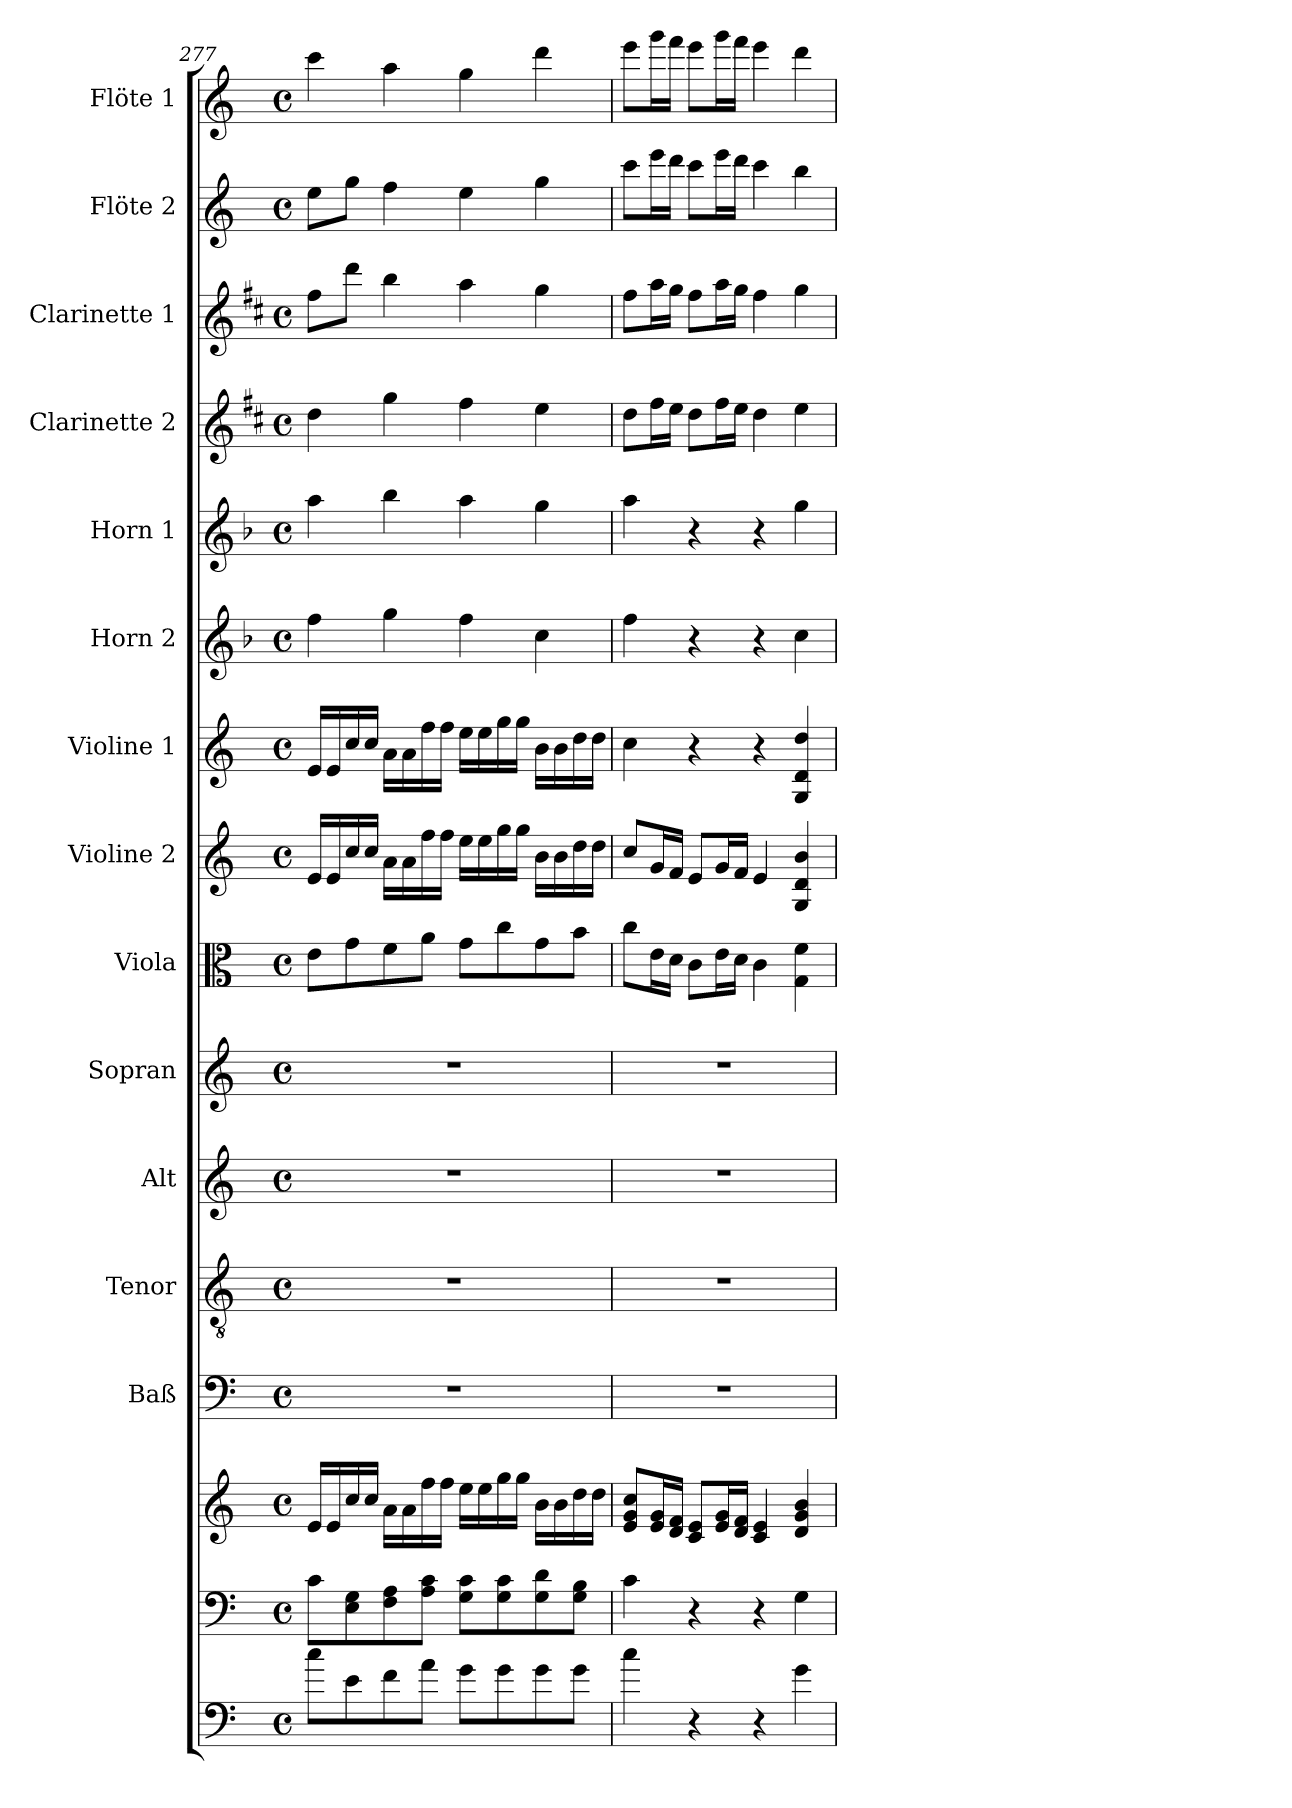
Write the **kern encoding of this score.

**kern	**kern	**kern	**kern	**kern	**kern	**kern	**kern	**kern	**kern	**kern	**kern	**kern	**kern	**kern	**kern
*part15	*part14	*part14	*part13	*part12	*part11	*part10	*part9	*part8	*part7	*part6	*part5	*part4	*part3	*part2	*part1
*staff16	*staff15	*staff14	*staff13	*staff12	*staff11	*staff10	*staff9	*staff8	*staff7	*staff6	*staff5	*staff4	*staff3	*staff2	*staff1
*	*	*	*I"Baß	*I"Tenor	*I"Alt	*I"Sopran	*I"Viola	*I"Violine 2	*I"Violine 1	*I"Horn 2	*I"Horn 1	*I"Clarinette 2	*I"Clarinette 1	*I"Flöte 2	*I"Flöte 1
*	*	*	*I'Baß	*I'Ten	*I'Alt	*I'Sop	*I'Vla.	*I'Vln. 2	*I'Vln. 1	*I'Hrn. 2	*I'Hrn. 1	*I'Cl. 2	*I'Cl. 1	*I'Fl. 2	*I'Fl. 1
*clefF4	*clefF4	*clefG2	*clefF4	*clefGv2	*clefG2	*clefG2	*clefC3	*clefG2	*clefG2	*clefG2	*clefG2	*clefG2	*clefG2	*clefG2	*clefG2
*ITrd7c12	*	*	*	*	*	*	*	*	*	*ITrd3c5	*ITrd3c5	*ITrd1c2	*ITrd1c2	*	*
*k[]	*k[]	*k[]	*k[]	*k[]	*k[]	*k[]	*k[]	*k[]	*k[]	*k[]	*k[]	*k[]	*k[]	*k[]	*k[]
*C:	*C:	*C:	*C:	*C:	*C:	*C:	*C:	*C:	*C:	*C:	*C:	*C:	*C:	*C:	*C:
*M4/4	*M4/4	*M4/4	*M4/4	*M4/4	*M4/4	*M4/4	*M4/4	*M4/4	*M4/4	*M4/4	*M4/4	*M4/4	*M4/4	*M4/4	*M4/4
*met(c)	*met(c)	*met(c)	*met(c)	*met(c)	*met(c)	*met(c)	*met(c)	*met(c)	*met(c)	*met(c)	*met(c)	*met(c)	*met(c)	*met(c)	*met(c)
=277	=277	=277	=277	=277	=277	=277	=277	=277	=277	=277	=277	=277	=277	=277	=277
8c\L	8c\L	16e/LL	1r	1r	1r	1r	8e\L	16e/LL	16e/LL	4cc\	4ee\	4cc\	8ee\L	8ee\L	4ccc\
.	.	16e/	.	.	.	.	.	16e/	16e/	.	.	.	.	.	.
8E\	8E\ 8G\	16cc/	.	.	.	.	8g\	16cc/	16cc/	.	.	.	8ccc\J	8gg\J	.
.	.	16cc/JJ	.	.	.	.	.	16cc/JJ	16cc/JJ	.	.	.	.	.	.
8F\	8F\ 8A\	16a\LL	.	.	.	.	8f\	16a\LL	16a\LL	4dd\	4ff\	4ff\	4aa\	4ff\	4aa\
.	.	16a\	.	.	.	.	.	16a\	16a\	.	.	.	.	.	.
8A\J	8A\ 8c\J	16ff\	.	.	.	.	8a\J	16ff\	16ff\	.	.	.	.	.	.
.	.	16ff\JJ	.	.	.	.	.	16ff\JJ	16ff\JJ	.	.	.	.	.	.
8G\L	8G\ 8c\L	16ee\LL	.	.	.	.	8g\L	16ee\LL	16ee\LL	4cc\	4ee\	4ee\	4gg\	4ee\	4gg\
.	.	16ee\	.	.	.	.	.	16ee\	16ee\	.	.	.	.	.	.
8G\	8G\ 8c\	16gg\	.	.	.	.	8cc\	16gg\	16gg\	.	.	.	.	.	.
.	.	16gg\JJ	.	.	.	.	.	16gg\JJ	16gg\JJ	.	.	.	.	.	.
8G\	8G\ 8d\	16b\LL	.	.	.	.	8g\	16b\LL	16b\LL	4g\	4dd\	4dd\	4ff\	4gg\	4ddd\
.	.	16b\	.	.	.	.	.	16b\	16b\	.	.	.	.	.	.
8G\J	8G\ 8B\J	16dd\	.	.	.	.	8b\J	16dd\	16dd\	.	.	.	.	.	.
.	.	16dd\JJ	.	.	.	.	.	16dd\JJ	16dd\JJ	.	.	.	.	.	.
=278	=278	=278	=278	=278	=278	=278	=278	=278	=278	=278	=278	=278	=278	=278	=278
4c\	4c\	8e/ 8g/ 8cc/L	1r	1r	1r	1r	8cc\L	8cc/L	4cc\	4cc\	4ee\	8cc\L	8ee\L	8ccc\L	8eee\L
.	.	16e/ 16g/L	.	.	.	.	16e\L	16g/L	.	.	.	16ee\L	16gg\L	16eee\L	16ggg\L
.	.	16d/ 16f/JJ	.	.	.	.	16d\JJ	16f/JJ	.	.	.	16dd\JJ	16ff\JJ	16ddd\JJ	16fff\JJ
4r	4r	8c/ 8e/L	.	.	.	.	8c\L	8e/L	4r	4r	4r	8cc\L	8ee\L	8ccc\L	8eee\L
.	.	16e/ 16g/L	.	.	.	.	16e\L	16g/L	.	.	.	16ee\L	16gg\L	16eee\L	16ggg\L
.	.	16d/ 16f/JJ	.	.	.	.	16d\JJ	16f/JJ	.	.	.	16dd\JJ	16ff\JJ	16ddd\JJ	16fff\JJ
4r	4r	4c/ 4e/	.	.	.	.	4c\	4e/	4r	4r	4r	4cc\	4ee\	4ccc\	4eee\
4G\	4G\	4d/ 4g/ 4b/	.	.	.	.	4G\ 4f\	4G/ 4d/ 4b/	4G/ 4d/ 4dd/	4g\	4dd\	4dd\	4ff\	4bb\	4ddd\
=	=	=	=	=	=	=	=	=	=	=	=	=	=	=	=
*-	*-	*-	*-	*-	*-	*-	*-	*-	*-	*-	*-	*-	*-	*-	*-
